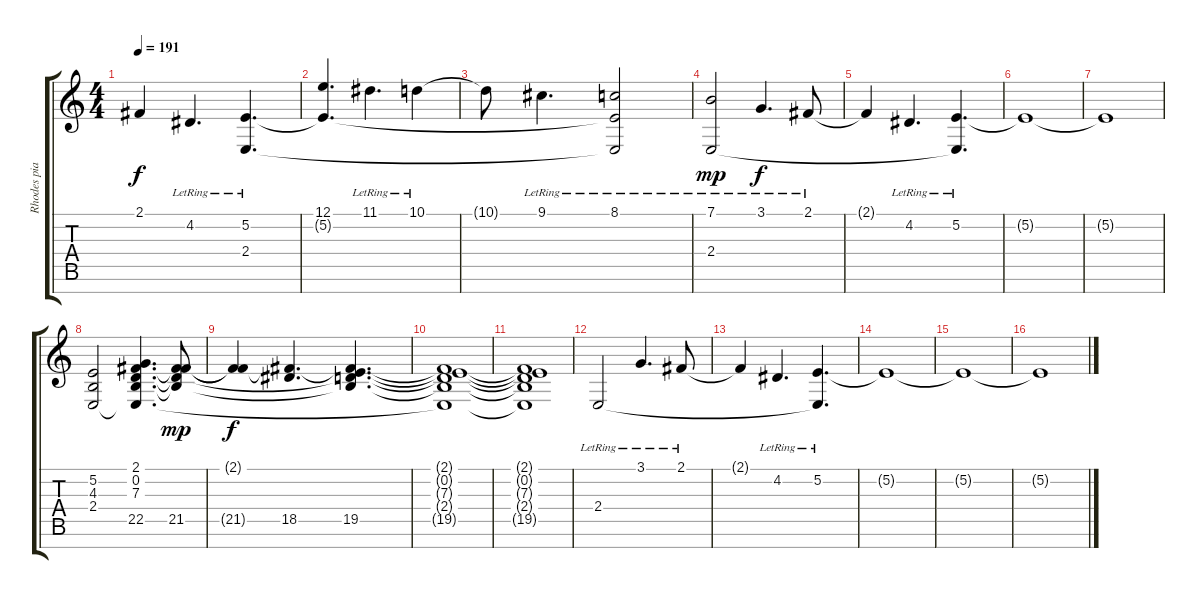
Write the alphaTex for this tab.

\track ("Rhodes piano" "Rhodes pia") {instrument electricpiano1}
\staff {score tabs}
\tuning (E4 B3 G3 D3 A2 E2 B1) {hide}
\ts (4 4)
\tempo 191
\clef g2
\ks c
2.1{t}.4{dy f} 4.2{lr}.4{d} (5.2{lr} 2.4{t}).4{d} |
(12.1 5.2{t}).4{d} 11.1{lr}.4{d} 10.1{lr}.4 |
10.1{t}.8 9.1{lr}.4{d} (8.1{lr} 5.2{t} 2.4{t}).2 |
(7.1 2.4{lr}).2{dy mp} 3.1{lr}.4{d dy f} 2.1{lr}.8 |
2.1{t}.4 4.2{lr}.4{d} (5.2{lr} 2.4{t}).4{d} |
5.2{t}.1 |
5.2{t}.1 |
(5.2 4.3 2.4).2 (2.1 0.2 7.3 2.4{t} 22.5).4{d} (2.1{t} 0.2{t} 7.3{t} 21.5).8{dy mp} |
(2.1{t} 21.5{t}).4{dy f} (2.1{t} 18.5).4{d} (2.1{t} 0.2{t} 7.3{t} 19.5).4{d} |
(2.1{t} 0.2{t} 7.3{t} 2.4{t} 19.5{t}).1 |
(2.1{t} 0.2{t} 7.3{t} 2.4{t} 19.5{t}).1 |
2.4{lr}.2 3.1{lr}.4{d} 2.1{lr}.8 |
2.1{t}.4 4.2{lr}.4{d} (5.2{lr} 2.4{t}).4{d} |
5.2{t}.1 |
5.2{t}.1 |
5.2{t}.1
